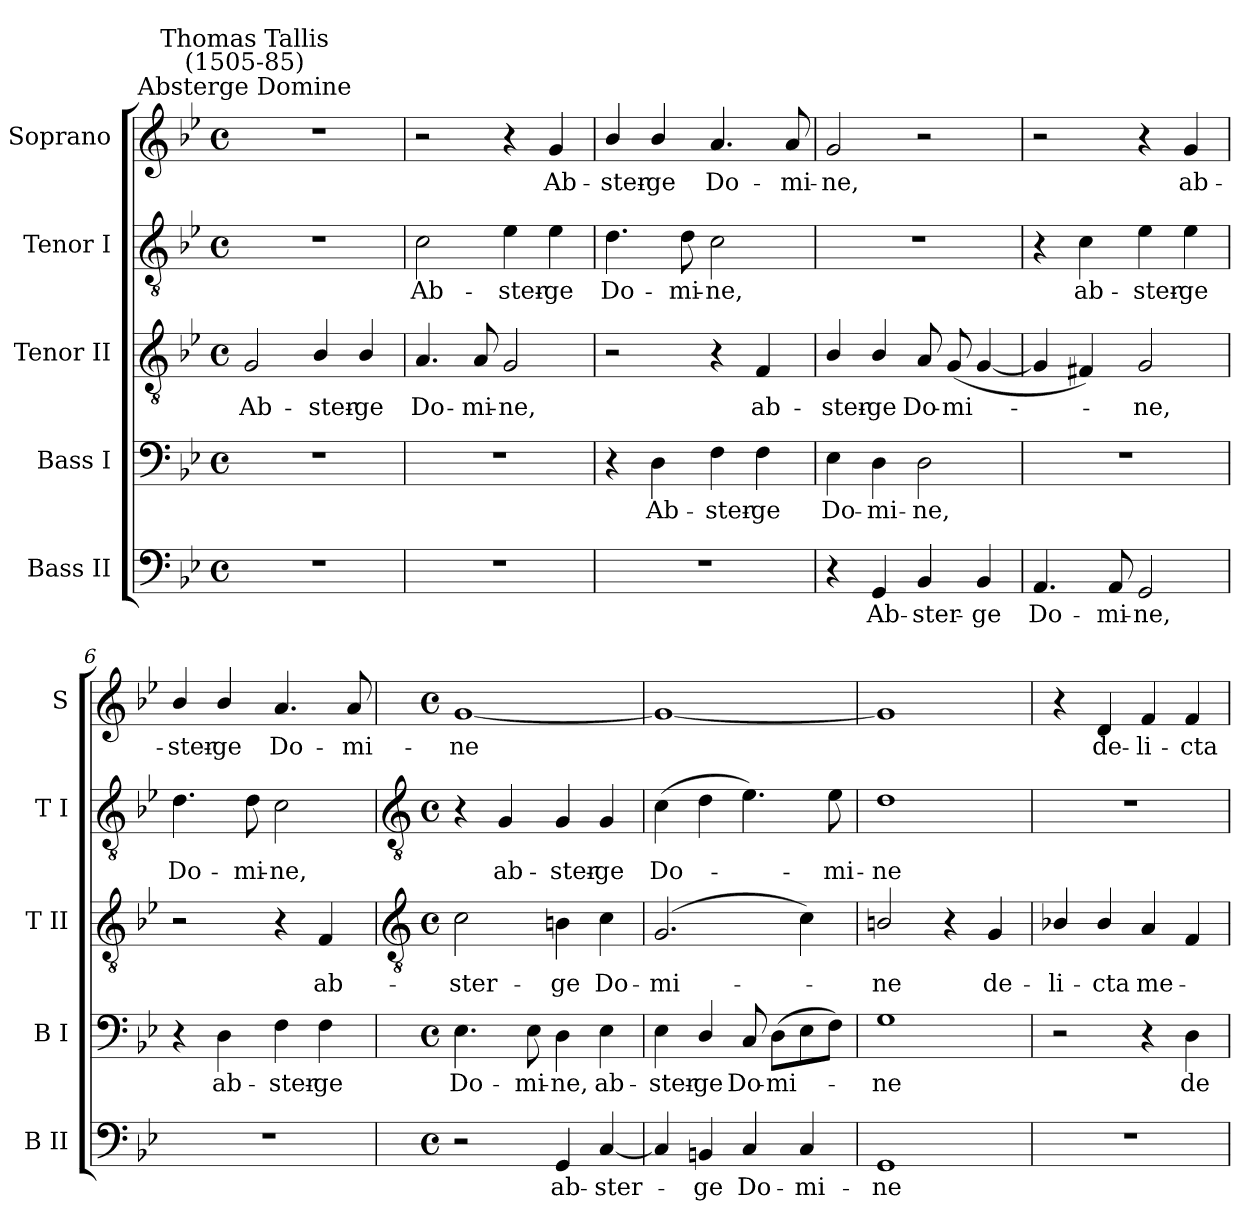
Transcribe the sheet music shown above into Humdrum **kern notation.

**kern	**text	**kern	**text	**kern	**text	**kern	**text	**kern	**text
*part5	*part5	*part4	*part4	*part3	*part3	*part2	*part2	*part1	*part1
*staff5	*staff5	*staff4	*staff4	*staff3	*staff3	*staff2	*staff2	*staff1	*staff1
*I"Bass II	*	*I"Bass I	*	*I"Tenor II	*	*I"Tenor I	*	*I"Soprano	*
*I'B II	*	*I'B I	*	*I'T II	*	*I'T I	*	*I'S	*
*clefF4	*	*clefF4	*	*clefGv2	*	*clefGv2	*	*clefG2	*
*k[b-e-]	*	*k[b-e-]	*	*k[b-e-]	*	*k[b-e-]	*	*k[b-e-]	*
*B-:	*	*B-:	*	*B-:	*	*B-:	*	*B-:	*
*M4/4	*	*M4/4	*	*M4/4	*	*M4/4	*	*M4/4	*
*met(c)	*	*met(c)	*	*met(c)	*	*met(c)	*	*met(c)	*
=1	=1	=1	=1	=1	=1	=1	=1	=1	=1
!	!	!	!	!	!	!	!	!LO:TX:a:cj:t=Absterge Domine	!
!	!	!	!	!	!	!	!	!LO:TX:a:cj:t=Thomas Tallis\n(1505-85)	!
!	!	!	!	!	!LO:LY:b	!	!	!	!
1r	.	1r	.	2G	Ab-	1r	.	1r	.
!	!	!	!	!	!LO:LY:b	!	!	!	!
.	.	.	.	4B-/	-ster-	.	.	.	.
!	!	!	!	!	!LO:LY:b	!	!	!	!
.	.	.	.	4B-/	-ge	.	.	.	.
=2	=2	=2	=2	=2	=2	=2	=2	=2	=2
!	!	!	!	!	!LO:LY:b	!	!LO:LY:b	!	!
1r	.	1r	.	4.A	Do-	2c	Ab-	2r	.
!	!	!	!	!	!LO:LY:b	!	!	!	!
.	.	.	.	8A	-mi-	.	.	.	.
!	!	!	!	!	!LO:LY:b	!	!LO:LY:b	!	!
.	.	.	.	2G	-ne,	4e-	-ster-	4r	.
!	!	!	!	!	!	!	!LO:LY:b	!	!LO:LY:b
.	.	.	.	.	.	4e-	-ge	4g	Ab-
=3	=3	=3	=3	=3	=3	=3	=3	=3	=3
!	!	!	!	!	!	!	!LO:LY:b	!	!LO:LY:b
1r	.	4r	.	2r	.	4.d	Do-	4b-/	-ster-
!	!	!	!LO:LY:b	!	!	!	!	!	!LO:LY:b
.	.	4D	Ab-	.	.	.	.	4b-/	-ge
!	!	!	!	!	!	!	!LO:LY:b	!	!
.	.	.	.	.	.	8d	-mi-	.	.
!	!	!	!LO:LY:b	!	!	!	!LO:LY:b	!	!LO:LY:b
.	.	4F	-ster-	4r	.	2c	-ne,	4.a	Do-
!	!	!	!LO:LY:b	!	!LO:LY:b	!	!	!	!
.	.	4F	-ge	4F	ab-	.	.	.	.
!	!	!	!	!	!	!	!	!	!LO:LY:b
.	.	.	.	.	.	.	.	8a	-mi-
=4	=4	=4	=4	=4	=4	=4	=4	=4	=4
!	!	!	!LO:LY:b	!	!LO:LY:b	!	!	!	!LO:LY:b
4r	.	4E-	Do-	4B-/	-ster-	1r	.	2g	-ne,
!	!LO:LY:b	!	!LO:LY:b	!	!LO:LY:b	!	!	!	!
4GG	Ab-	4D	-mi-	4B-/	-ge	.	.	.	.
!	!LO:LY:b	!	!LO:LY:b	!	!LO:LY:b	!	!	!	!
4BB-	-ster-	2D	-ne,	8A	Do-	.	.	2r	.
!	!	!	!	!	!LO:LY:b	!	!	!	!
.	.	.	.	(<8GL	-mi-	.	.	.	.
!	!LO:LY:b	!	!	!	!	!	!	!	!
4BB-	-ge	.	.	[4G	.	.	.	.	.
=5	=5	=5	=5	=5	=5	=5	=5	=5	=5
!	!LO:LY:b	!	!	!	!	!	!	!	!
4.AA	Do-	1r	.	4G]	.	4r	.	2r	.
!	!	!	!	!	!	!	!LO:LY:b	!	!
.	.	.	.	4F#X)	.	4c	ab-	.	.
!	!LO:LY:b	!	!	!	!	!	!	!	!
8AA	-mi-	.	.	.	.	.	.	.	.
!	!LO:LY:b	!	!	!	!LO:LY:b	!	!LO:LY:b	!	!
2GG	-ne,	.	.	2G	ne,	4e-	-ster-	4r	.
!	!	!	!	!	!	!	!LO:LY:b	!	!LO:LY:b
.	.	.	.	.	.	4e-	-ge	4g	ab-
=6	=6	=6	=6	=6	=6	=6	=6	=6	=6
!	!	!	!	!	!	!	!LO:LY:b	!	!LO:LY:b
1r	.	4r	.	2r	.	4.d	Do-	4b-/	-ster-
!	!	!	!LO:LY:b	!	!	!	!	!	!LO:LY:b
.	.	4D	ab-	.	.	.	.	4b-/	-ge
!	!	!	!	!	!	!	!LO:LY:b	!	!
.	.	.	.	.	.	8d	-mi-	.	.
!	!	!	!LO:LY:b	!	!	!	!LO:LY:b	!	!LO:LY:b
.	.	4F	-ster-	4r	.	2c	-ne,	4.a	Do-
!	!	!	!LO:LY:b	!	!LO:LY:b	!	!	!	!
.	.	4F	-ge	4F	ab-	.	.	.	.
!	!	!	!	!	!	!	!	!	!LO:LY:b
.	.	.	.	.	.	.	.	8a	-mi-
!!LO:LB:g=z
=7	=7	=7	=7	=7	=7	=7	=7	=7	=7
*	*	*	*	*clefGv2	*	*clefGv2	*	*	*
*M4/4	*	*M4/4	*	*M4/4	*	*M4/4	*	*M4/4	*
*met(c)	*	*met(c)	*	*met(c)	*	*met(c)	*	*met(c)	*
!	!	!	!LO:LY:b	!	!LO:LY:b	!	!	!	!LO:LY:b
2r	.	4.E-	Do-	2c	-ster-	4r	.	[1g	-ne
!	!	!	!	!	!	!	!LO:LY:b	!	!
.	.	.	.	.	.	4G	ab-	.	.
!	!	!	!LO:LY:b	!	!	!	!	!	!
.	.	8E-	-mi-	.	.	.	.	.	.
!	!LO:LY:b	!	!LO:LY:b	!	!LO:LY:b	!	!LO:LY:b	!	!
4GG	ab-	4D	-ne,	4Bn	-ge	4G	-ster-	.	.
!	!LO:LY:b	!	!LO:LY:b	!	!LO:LY:b	!	!LO:LY:b	!	!
[4C	-ster-	4E-	ab-	4c	Do-	4G	-ge	.	.
=8	=8	=8	=8	=8	=8	=8	=8	=8	=8
!	!	!	!LO:LY:b	!	!LO:LY:b	!	!LO:LY:b	!	!
4C]	.	4E-	-ster-	(<2.G	-mi-	(>4c	Do-	1g_	.
!	!LO:LY:b	!	!LO:LY:b	!	!	!	!	!	!
4BBn	ge	4D/	-ge	.	.	4d	.	.	.
!	!LO:LY:b	!	!LO:LY:b	!	!	!	!	!	!
4C	Do-	8C	Do-	.	.	4.e-)	.	.	.
!	!	!	!LO:LY:b	!	!	!	!	!	!
.	.	(>8DL	-mi-	.	.	.	.	.	.
!	!LO:LY:b	!	!	!	!	!	!	!	!
4C	-mi-	8E-	.	4c)	.	.	.	.	.
!	!	!	!	!	!	!	!LO:LY:b	!	!
.	.	8FJ)	.	.	.	8e-	mi-	.	.
=9	=9	=9	=9	=9	=9	=9	=9	=9	=9
!	!LO:LY:b	!	!LO:LY:b	!	!LO:LY:b	!	!LO:LY:b	!	!
1GG	-ne	1G	ne	2Bn/	ne	1d	-ne	1g]	.
.	.	.	.	4r	.	.	.	.	.
!	!	!	!	!	!LO:LY:b	!	!	!	!
.	.	.	.	4G	de-	.	.	.	.
=10	=10	=10	=10	=10	=10	=10	=10	=10	=10
!	!	!	!	!	!LO:LY:b	!	!	!	!
1r	.	2r	.	4B-X/	-li-	1r	.	4r	.
!	!	!	!	!	!LO:LY:b	!	!	!	!LO:LY:b
.	.	.	.	4B-/	-cta	.	.	4d	de-
!	!	!	!	!	!LO:LY:b	!	!	!	!LO:LY:b
.	.	4r	.	4A	me-	.	.	4f	-li-
!	!	!	!LO:LY:b	!	!	!	!	!	!LO:LY:b
.	.	4D	de-	4F	.	.	.	4f	-cta
=	=	=	=	=	=	=	=	=	=
*-	*-	*-	*-	*-	*-	*-	*-	*-	*-
